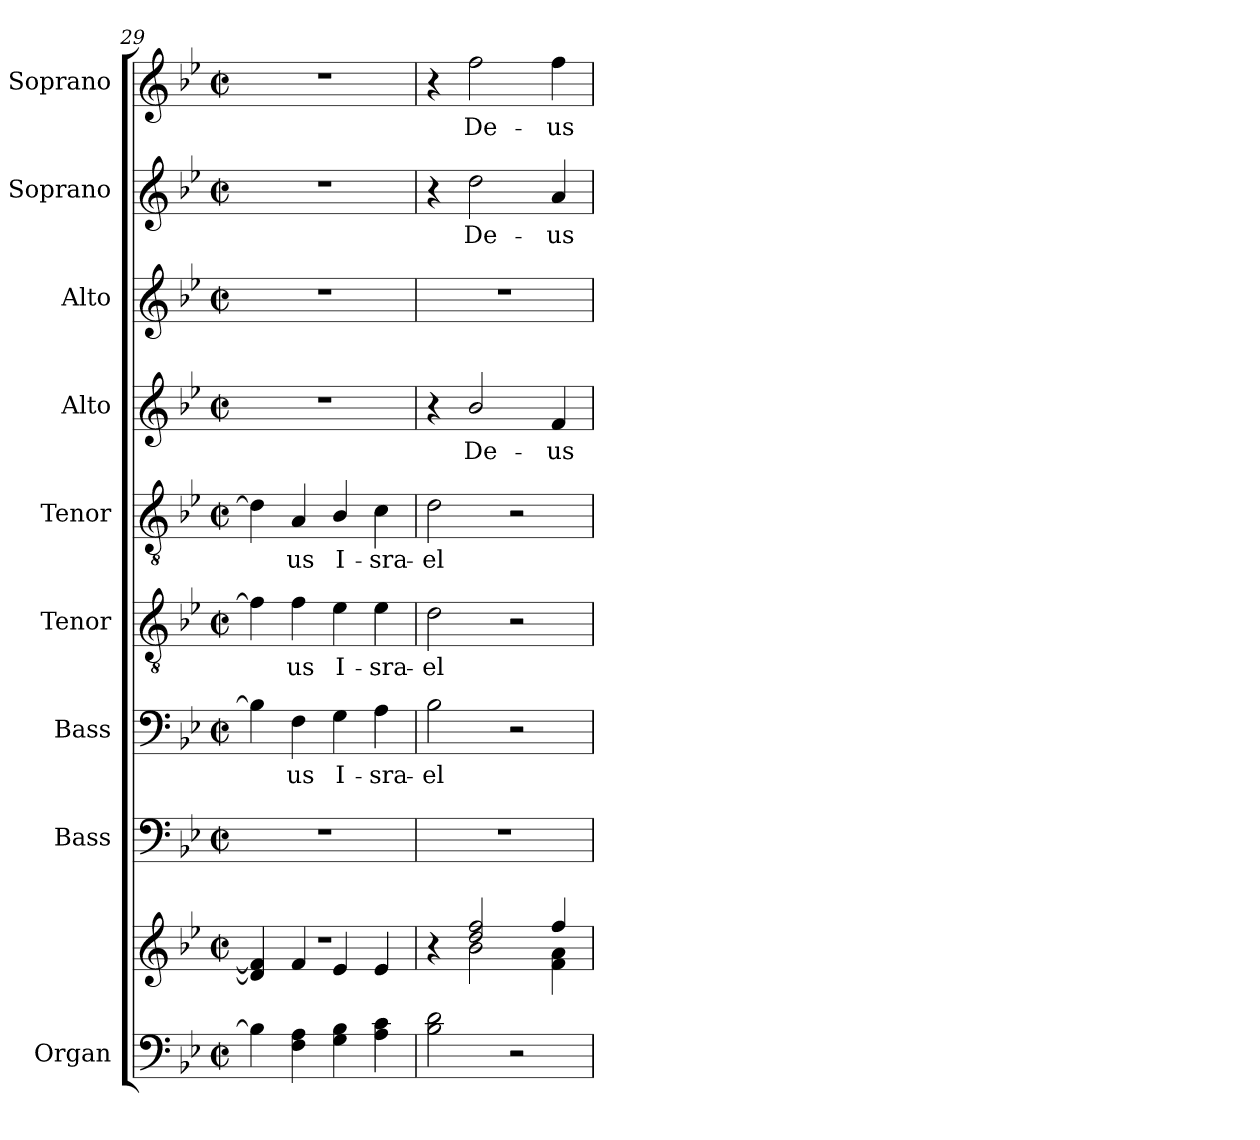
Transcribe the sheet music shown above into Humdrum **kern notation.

**kern	**kern	**kern	**kern	**text	**kern	**text	**kern	**text	**kern	**text	**kern	**kern	**text	**kern	**text
*part9	*part9	*part8	*part7	*part7	*part6	*part6	*part5	*part5	*part4	*part4	*part3	*part2	*part2	*part1	*part1
*staff10	*staff9	*staff8	*staff7	*staff7	*staff6	*staff6	*staff5	*staff5	*staff4	*staff4	*staff3	*staff2	*staff2	*staff1	*staff1
*I"Organ	*	*I"Bass	*I"Bass	*	*I"Tenor	*	*I"Tenor	*	*I"Alto	*	*I"Alto	*I"Soprano	*	*I"Soprano	*
*I'Organ.	*	*I'B.	*I'B.	*	*I'T.	*	*I'T.	*	*I'A.	*	*I'A.	*I'S.	*	*I'S.	*
!!LO:PB:g=z
*clefF4	*clefG2	*clefF4	*clefF4	*	*clefGv2	*	*clefGv2	*	*clefG2	*	*clefG2	*clefG2	*	*clefG2	*
*	*	*	*	*	*ITrd7c12	*	*ITrd7c12	*	*	*	*	*	*	*	*
*k[b-e-]	*k[b-e-]	*k[b-e-]	*k[b-e-]	*	*k[b-e-]	*	*k[b-e-]	*	*k[b-e-]	*	*k[b-e-]	*k[b-e-]	*	*k[b-e-]	*
*B-:	*B-:	*B-:	*B-:	*	*B-:	*	*B-:	*	*B-:	*	*B-:	*B-:	*	*B-:	*
*M2/2	*M2/2	*M2/2	*M2/2	*	*M2/2	*	*M2/2	*	*M2/2	*	*M2/2	*M2/2	*	*M2/2	*
*met(c|)	*met(c|)	*met(c|)	*met(c|)	*	*met(c|)	*	*met(c|)	*	*met(c|)	*	*met(c|)	*met(c|)	*	*met(c|)	*
=29	=29	=29	=29	=29	=29	=29	=29	=29	=29	=29	=29	=29	=29	=29	=29
*	*^	*	*	*	*	*	*	*	*	*	*	*	*	*	*
4B-i\]	1r	4di/] 4fi]	1r	4B-i\]	.	4Fi\]	.	4Di\]	.	1r	.	1r	1r	.	1r	.
!	!	!	!	!	!LO:LY:b:color=#000000	!	!	!	!	!	!	!	!	!	!	!
!	!	!	!	!	!	!	!LO:LY:b:color=#000000	!	!	!	!	!	!	!	!	!
!	!	!	!	!	!	!	!	!	!LO:LY:b:color=#000000	!	!	!	!	!	!	!
4Fi\ 4Ai	.	4fi/	.	4Fi\	-us	4Fi\	-us	4AAi/	-us	.	.	.	.	.	.	.
!	!	!	!	!	!LO:LY:b:color=#000000	!	!	!	!	!	!	!	!	!	!	!
!	!	!	!	!	!	!	!LO:LY:b:color=#000000	!	!	!	!	!	!	!	!	!
!	!	!	!	!	!	!	!	!	!LO:LY:b:color=#000000	!	!	!	!	!	!	!
4Gi\ 4B-i	.	4e-i/	.	4Gi\	I-	4E-i\	I-	4BB-i/	I-	.	.	.	.	.	.	.
!	!	!	!	!	!LO:LY:b:color=#000000	!	!	!	!	!	!	!	!	!	!	!
!	!	!	!	!	!	!	!LO:LY:b:color=#000000	!	!	!	!	!	!	!	!	!
!	!	!	!	!	!	!	!	!	!LO:LY:b:color=#000000	!	!	!	!	!	!	!
4Ai\ 4ci	.	4e-i/	.	4Ai\	-sra-	4E-i\	-sra-	4Ci\	-sra-	.	.	.	.	.	.	.
=30	=30	=30	=30	=30	=30	=30	=30	=30	=30	=30	=30	=30	=30	=30	=30	=30
!	!	!	!	!	!LO:LY:b:color=#000000	!	!	!	!	!	!	!	!	!	!	!
!	!	!	!	!	!	!	!LO:LY:b:color=#000000	!	!	!	!	!	!	!	!	!
!	!	!	!	!	!	!	!	!	!LO:LY:b:color=#000000	!	!	!	!	!	!	!
2B-i\ 2di	4r	4ryy	1r	2B-i\	-el	2Di\	-el	2Di\	-el	4r	.	1r	4r	.	4r	.
!	!	!	!	!	!	!	!	!	!	!	!LO:LY:b:color=#000000	!	!	!	!	!
!	!	!	!	!	!	!	!	!	!	!	!	!	!	!LO:LY:b:color=#000000	!	!
!	!	!	!	!	!	!	!	!	!	!	!	!	!	!	!	!LO:LY:b:color=#000000
.	2ddi/ 2ffi	2b-i\	.	.	.	.	.	.	.	2b-i/	De-	.	2ddi\	De-	2ffi\	De-
2r	.	.	.	2r	.	2r	.	2r	.	.	.	.	.	.	.	.
!	!	!	!	!	!	!	!	!	!	!	!LO:LY:b:color=#000000	!	!	!	!	!
!	!	!	!	!	!	!	!	!	!	!	!	!	!	!LO:LY:b:color=#000000	!	!
!	!	!	!	!	!	!	!	!	!	!	!	!	!	!	!	!LO:LY:b:color=#000000
.	4ffi/	4fi\ 4ai	.	.	.	.	.	.	.	4fi/	-us	.	4ai/	-us	4ffi\	-us
*	*v	*v	*	*	*	*	*	*	*	*	*	*	*	*	*	*
=	=	=	=	=	=	=	=	=	=	=	=	=	=	=	=
*-	*-	*-	*-	*-	*-	*-	*-	*-	*-	*-	*-	*-	*-	*-	*-
